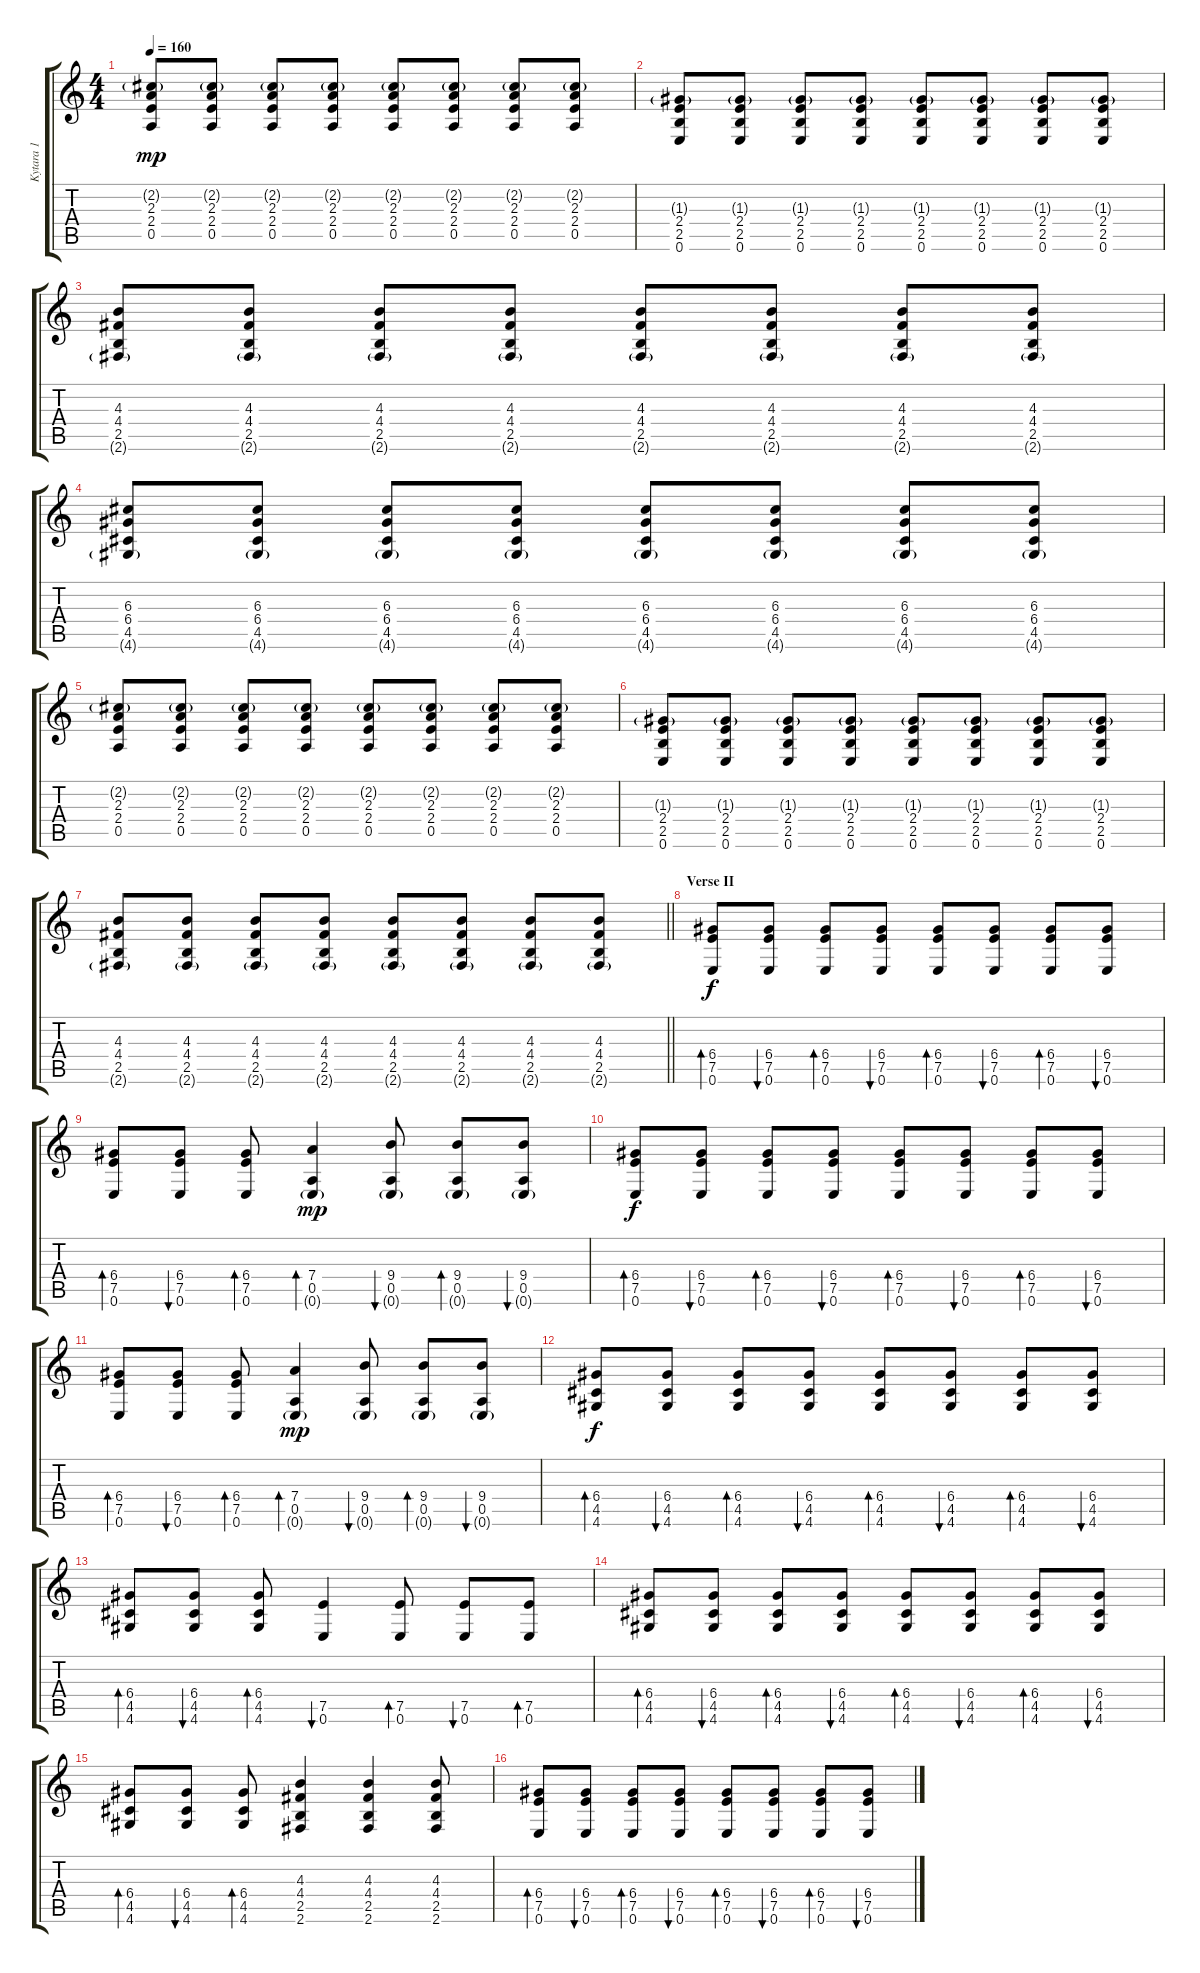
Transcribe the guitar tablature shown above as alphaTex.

\track ("Kytara 1" "Kytara 1") {instrument overdrivenguitar}
\staff {score tabs}
\tuning (E4 B3 G3 D3 A2 E2) {hide}
\ts (4 4)
\tempo 160
\clef g2
\ks c
(2.2{g} 2.3 2.4 0.5).8{dy mp} (2.2{g} 2.3 2.4 0.5).8 (2.2{g} 2.3 2.4 0.5).8 (2.2{g} 2.3 2.4 0.5).8 (2.2{g} 2.3 2.4 0.5).8 (2.2{g} 2.3 2.4 0.5).8 (2.2{g} 2.3 2.4 0.5).8 (2.2{g} 2.3 2.4 0.5).8 |
(1.3{g} 2.4 2.5 0.6).8 (1.3{g} 2.4 2.5 0.6).8 (1.3{g} 2.4 2.5 0.6).8 (1.3{g} 2.4 2.5 0.6).8 (1.3{g} 2.4 2.5 0.6).8 (1.3{g} 2.4 2.5 0.6).8 (1.3{g} 2.4 2.5 0.6).8 (1.3{g} 2.4 2.5 0.6).8 |
(4.3 4.4 2.5 2.6{g}).8 (4.3 4.4 2.5 2.6{g}).8 (4.3 4.4 2.5 2.6{g}).8 (4.3 4.4 2.5 2.6{g}).8 (4.3 4.4 2.5 2.6{g}).8 (4.3 4.4 2.5 2.6{g}).8 (4.3 4.4 2.5 2.6{g}).8 (4.3 4.4 2.5 2.6{g}).8 |
(6.3 6.4 4.5 4.6{g}).8 (6.3 6.4 4.5 4.6{g}).8 (6.3 6.4 4.5 4.6{g}).8 (6.3 6.4 4.5 4.6{g}).8 (6.3 6.4 4.5 4.6{g}).8 (6.3 6.4 4.5 4.6{g}).8 (6.3 6.4 4.5 4.6{g}).8 (6.3 6.4 4.5 4.6{g}).8 |
(2.2{g} 2.3 2.4 0.5).8 (2.2{g} 2.3 2.4 0.5).8 (2.2{g} 2.3 2.4 0.5).8 (2.2{g} 2.3 2.4 0.5).8 (2.2{g} 2.3 2.4 0.5).8 (2.2{g} 2.3 2.4 0.5).8 (2.2{g} 2.3 2.4 0.5).8 (2.2{g} 2.3 2.4 0.5).8 |
(1.3{g} 2.4 2.5 0.6).8 (1.3{g} 2.4 2.5 0.6).8 (1.3{g} 2.4 2.5 0.6).8 (1.3{g} 2.4 2.5 0.6).8 (1.3{g} 2.4 2.5 0.6).8 (1.3{g} 2.4 2.5 0.6).8 (1.3{g} 2.4 2.5 0.6).8 (1.3{g} 2.4 2.5 0.6).8 |
\barLineRight lightlight
(4.3 4.4 2.5 2.6{g}).8 (4.3 4.4 2.5 2.6{g}).8 (4.3 4.4 2.5 2.6{g}).8 (4.3 4.4 2.5 2.6{g}).8 (4.3 4.4 2.5 2.6{g}).8 (4.3 4.4 2.5 2.6{g}).8 (4.3 4.4 2.5 2.6{g}).8 (4.3 4.4 2.5 2.6{g}).8 |
\section ("" "Verse II")
(6.4 7.5 0.6).8{bd 60 dy f} (6.4 7.5 0.6).8{bu 60} (6.4 7.5 0.6).8{bd 60} (6.4 7.5 0.6).8{bu 60} (6.4 7.5 0.6).8{bd 60} (6.4 7.5 0.6).8{bu 60} (6.4 7.5 0.6).8{bd 60} (6.4 7.5 0.6).8{bu 60} |
(6.4 7.5 0.6).8{bd 60} (6.4 7.5 0.6).8{bu 60} (6.4 7.5 0.6).8{bd 60} (7.4 0.5 0.6{g}).4{bd 60 dy mp} (9.4 0.5 0.6{g}).8{bu 60} (9.4 0.5 0.6{g}).8{bd 60} (9.4 0.5 0.6{g}).8{bu 60} |
(6.4 7.5 0.6).8{bd 60 dy f} (6.4 7.5 0.6).8{bu 60} (6.4 7.5 0.6).8{bd 60} (6.4 7.5 0.6).8{bu 60} (6.4 7.5 0.6).8{bd 60} (6.4 7.5 0.6).8{bu 60} (6.4 7.5 0.6).8{bd 60} (6.4 7.5 0.6).8{bu 60} |
(6.4 7.5 0.6).8{bd 60} (6.4 7.5 0.6).8{bu 60} (6.4 7.5 0.6).8{bd 60} (7.4 0.5 0.6{g}).4{bd 60 dy mp} (9.4 0.5 0.6{g}).8{bu 60} (9.4 0.5 0.6{g}).8{bd 60} (9.4 0.5 0.6{g}).8{bu 60} |
(6.4 4.5 4.6).8{bd 60 dy f} (6.4 4.5 4.6).8{bu 60} (6.4 4.5 4.6).8{bd 60} (6.4 4.5 4.6).8{bu 60} (6.4 4.5 4.6).8{bd 60} (6.4 4.5 4.6).8{bu 60} (6.4 4.5 4.6).8{bd 60} (6.4 4.5 4.6).8{bu 60} |
(6.4 4.5 4.6).8{bd 60} (6.4 4.5 4.6).8{bu 60} (6.4 4.5 4.6).8{bd 60} (7.5 0.6).4{bu 60} (7.5 0.6).8{bd 60} (7.5 0.6).8{bu 60} (7.5 0.6).8{bd 60} |
(6.4 4.5 4.6).8{bd 60} (6.4 4.5 4.6).8{bu 60} (6.4 4.5 4.6).8{bd 60} (6.4 4.5 4.6).8{bu 60} (6.4 4.5 4.6).8{bd 60} (6.4 4.5 4.6).8{bu 60} (6.4 4.5 4.6).8{bd 60} (6.4 4.5 4.6).8{bu 60} |
(6.4 4.5 4.6).8{bd 60} (6.4 4.5 4.6).8{bu 60} (6.4 4.5 4.6).8{bd 60} (4.3 4.4 2.5 2.6).4 (4.3 4.4 2.5 2.6).4 (4.3 4.4 2.5 2.6).8 |
(6.4 7.5 0.6).8{bd 60} (6.4 7.5 0.6).8{bu 60} (6.4 7.5 0.6).8{bd 60} (6.4 7.5 0.6).8{bu 60} (6.4 7.5 0.6).8{bd 60} (6.4 7.5 0.6).8{bu 60} (6.4 7.5 0.6).8{bd 60} (6.4 7.5 0.6).8{bu 60}
